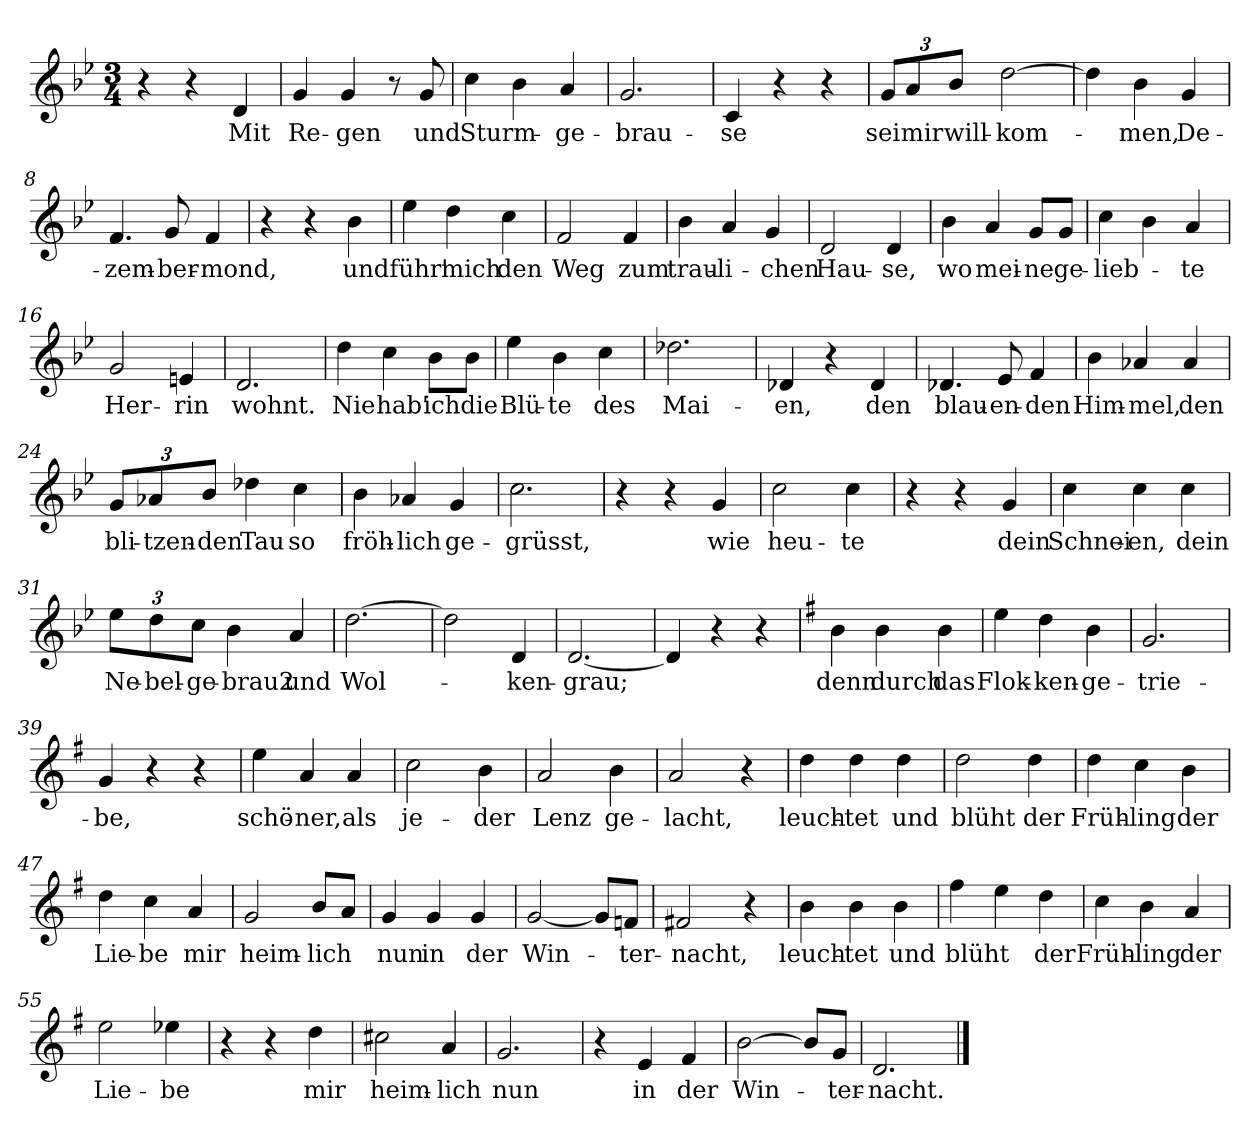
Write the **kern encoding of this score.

**kern	**text
*part1	*part1
*staff1	*staff1
*clefG2	*
*k[b-e-]	*
*M3/4	*
=1	=1
4r	.
4r	.
!	!LO:LY:b
4d/	Mit
=2	=2
!	!LO:LY:b
4g/	Re-
!	!LO:LY:b
4g/	-gen
8r	.
!	!LO:LY:b
8g/	und
=3	=3
!	!LO:LY:b
4cc\	Sturm-
4b-\	.
!	!LO:LY:b
4a/	-ge-
=4	=4
!	!LO:LY:b
2.g/	-brau-
=5	=5
!	!LO:LY:b
4c/	-se
4r	.
4r	.
=6	=6
!	!LO:LY:b
12g/L	sei
!	!LO:LY:b
12a/	mir
!	!LO:LY:b
12b-/J	will-
!	!LO:LY:b
[2dd\	-kom-
=7	=7
4dd\]	.
!	!LO:LY:b
4b-\	-men,
!	!LO:LY:b
4g/	De-
=8	=8
!	!LO:LY:b
4.f/	-zem-
!	!LO:LY:b
8g/	-ber-
!	!LO:LY:b
4f/	-mond,
=9	=9
4r	.
4r	.
!	!LO:LY:b
4b-\	und
!!LO:LB:g=z
=10	=10
!	!LO:LY:b
4ee-\	führ'
!	!LO:LY:b
4dd\	mich
!	!LO:LY:b
4cc\	den
=11	=11
!	!LO:LY:b
2f/	Weg
!	!LO:LY:b
4f/	zum
=12	=12
!	!LO:LY:b
4b-\	trau-
!	!LO:LY:b
4a/	-li-
!	!LO:LY:b
4g/	-chen
=13	=13
!	!LO:LY:b
2d/	Hau-
!	!LO:LY:b
4d/	-se,
=14	=14
!	!LO:LY:b
4b-\	wo
!	!LO:LY:b
4a/	mei-
!	!LO:LY:b
8g/L	-ne
!	!LO:LY:b
8g/J	ge-
=15	=15
!	!LO:LY:b
4cc\	-lieb-
4b-\	.
!	!LO:LY:b
4a/	-te
=16	=16
!	!LO:LY:b
2g/	Her-
!	!LO:LY:b
4en/	-rin
=17	=17
!	!LO:LY:b
2.d/	wohnt.
=18	=18
!	!LO:LY:b
4dd\	Nie
!	!LO:LY:b
4cc\	hab'
!	!LO:LY:b
8b-\L	ich
!	!LO:LY:b
8b-\J	die
!!LO:LB:g=z
=19	=19
!	!LO:LY:b
4ee-\	Blü-
!	!LO:LY:b
4b-\	-te
!	!LO:LY:b
4cc\	des
=20	=20
!	!LO:LY:b
2.dd-X\	Mai-
=21	=21
!	!LO:LY:b
4d-X/	-en,
4r	.
!	!LO:LY:b
4d-/	den
=22	=22
!	!LO:LY:b
4.d-X/	blau-
!	!LO:LY:b
8e-/	-en-
!	!LO:LY:b
4f/	-den
=23	=23
!	!LO:LY:b
4b-\	Him-
!	!LO:LY:b
4a-X/	-mel,
!	!LO:LY:b
4a-/	den
=24	=24
!	!LO:LY:b
12g/L	bli-
!	!LO:LY:b
12a-X/	-tzen-
!	!LO:LY:b
12b-/J	-den
!	!LO:LY:b
4dd-X\	Tau
!	!LO:LY:b
4cc\	so
=25	=25
!	!LO:LY:b
4b-\	fröh-
!	!LO:LY:b
4a-X/	-lich
!	!LO:LY:b
4g/	ge-
=26	=26
!	!LO:LY:b
2.cc\	-grüsst,
=27	=27
4r	.
4r	.
!	!LO:LY:b
4g/	wie
=28	=28
!	!LO:LY:b
2cc\	heu-
!	!LO:LY:b
4cc\	-te
!!LO:LB:g=z
=29	=29
4r	.
4r	.
!	!LO:LY:b
4g/	dein
=30	=30
!	!LO:LY:b
4cc\	Schnei-
!	!LO:LY:b
4cc\	-en,
!	!LO:LY:b
4cc\	dein
=31	=31
!	!LO:LY:b
12ee-\L	Ne-
!	!LO:LY:b
12dd\	-bel-
!	!LO:LY:b
12cc\J	-ge-
!	!LO:LY:b
4b-\	-brau2
!	!LO:LY:b
4a/	und
=32	=32
!	!LO:LY:b
[2.dd\	Wol-
=33	=33
2dd\]	.
!	!LO:LY:b
4d/	-ken-
=34	=34
!	!LO:LY:b
[2.d/	-grau;
=35	=35
4d/]	.
4r	.
4r	.
=36	=36
*k[f#]	*
!	!LO:LY:b
4b\	denn
!	!LO:LY:b
4b\	durch
!	!LO:LY:b
4b\	das
=37	=37
!	!LO:LY:b
4ee\	Flok-
!	!LO:LY:b
4dd\	-ken-
!	!LO:LY:b
4b\	-ge-
=38	=38
!	!LO:LY:b
2.g/	-trie-
!!LO:LB:g=z
=39	=39
!	!LO:LY:b
4g/	-be,
4r	.
4r	.
=40	=40
!	!LO:LY:b
4ee\	schö-
!	!LO:LY:b
4a/	-ner,
!	!LO:LY:b
4a/	als
=41	=41
!	!LO:LY:b
2cc\	je-
!	!LO:LY:b
4b\	-der
=42	=42
!	!LO:LY:b
2a/	Lenz
!	!LO:LY:b
4b\	ge-
=43	=43
!	!LO:LY:b
2a/	-lacht,
4r	.
=44	=44
!	!LO:LY:b
4dd\	leuch-
!	!LO:LY:b
4dd\	-tet
!	!LO:LY:b
4dd\	und
=45	=45
!	!LO:LY:b
2dd\	blüht
!	!LO:LY:b
4dd\	der
=46	=46
!	!LO:LY:b
4dd\	Früh-
!	!LO:LY:b
4cc\	-ling
!	!LO:LY:b
4b\	der
=47	=47
!	!LO:LY:b
4dd\	Lie-
!	!LO:LY:b
4cc\	-be
!	!LO:LY:b
4a/	mir
=48	=48
!	!LO:LY:b
2g/	heim-
!	!LO:LY:b
8b/L	-lich
8a/J	.
!!LO:LB:g=z
=49	=49
!	!LO:LY:b
4g/	nun
!	!LO:LY:b
4g/	in
!	!LO:LY:b
4g/	der
=50	=50
!	!LO:LY:b
[2g/	Win-
8g/L]	.
!	!LO:LY:b
8fn/J	-ter-
=51	=51
!	!LO:LY:b
2f#X/	-nacht,
4r	.
=52	=52
!	!LO:LY:b
4b\	leuch-
!	!LO:LY:b
4b\	-tet
!	!LO:LY:b
4b\	und
=53	=53
!	!LO:LY:b
4ff#\	blüht
4ee\	.
!	!LO:LY:b
4dd\	der
=54	=54
!	!LO:LY:b
4cc\	Früh-
!	!LO:LY:b
4b\	-ling
!	!LO:LY:b
4a/	der
=55	=55
!	!LO:LY:b
2ee\	Lie-
!	!LO:LY:b
4ee-X\	-be
=56	=56
4r	.
4r	.
!	!LO:LY:b
4dd\	mir
=57	=57
!	!LO:LY:b
2cc#X\	heim-
!	!LO:LY:b
4a/	-lich
=58	=58
!	!LO:LY:b
2.g/	nun
=59	=59
4r	.
!	!LO:LY:b
4e/	in
!	!LO:LY:b
4f#/	der
!!LO:LB:g=z
=60	=60
!	!LO:LY:b
[2b\	Win-
8b/L]	.
!	!LO:LY:b
8g/J	-ter-
=61	=61
!	!LO:LY:b
2.d/	-nacht.
==	==
*-	*-
